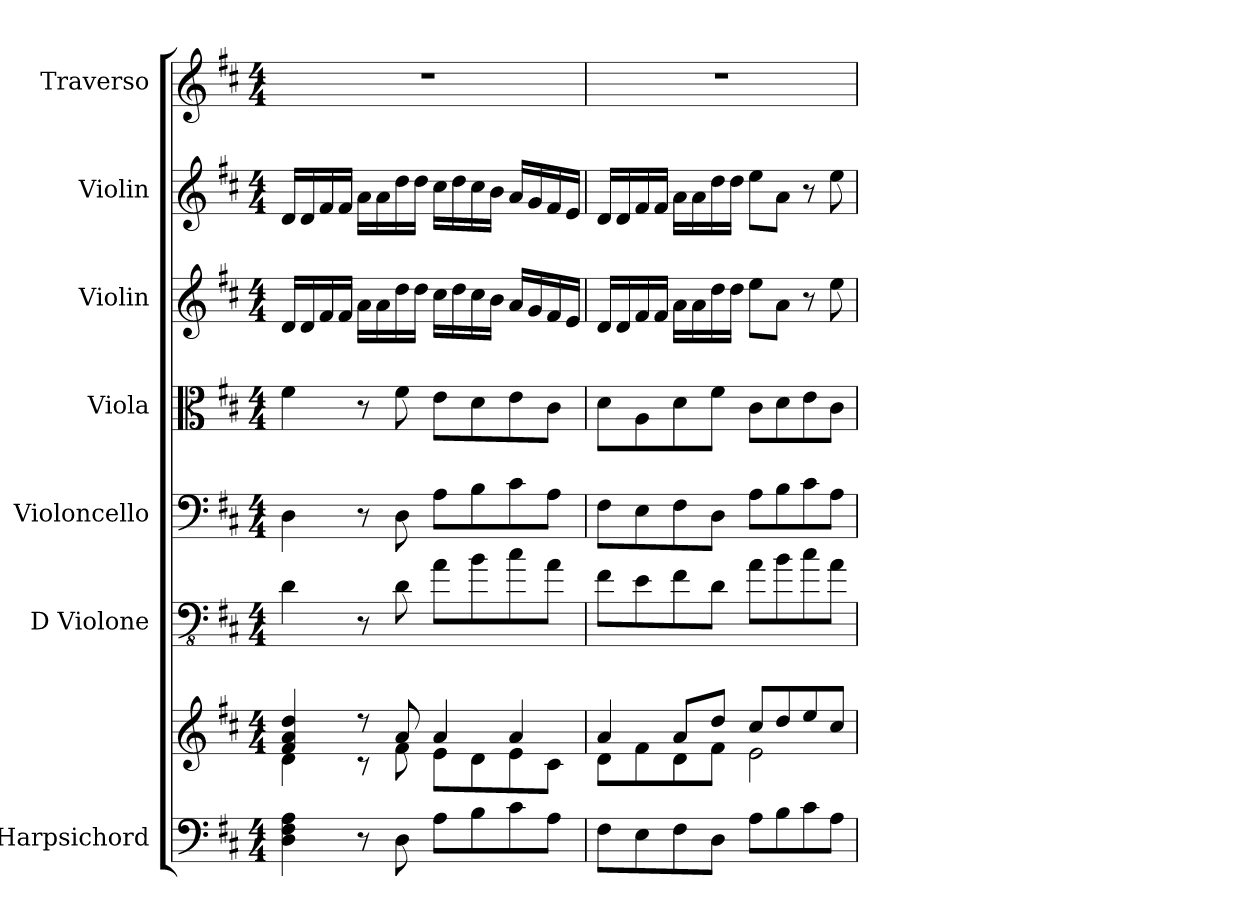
**kern	**kern	**kern	**kern	**kern	**kern	**kern	**kern
*part7	*part7	*part6	*part5	*part4	*part3	*part2	*part1
*staff8	*staff7	*staff6	*staff5	*staff4	*staff3	*staff2	*staff1
*I"Harpsichord	*	*I"D Violone	*I"Violoncello	*I"Viola	*I"Violin	*I"Violin	*I"Traverso
*I'Hch.	*	*I'D Vne.	*I'Vc.	*I'Vla.	*I'Vln.	*I'Vln.	*I'Trv.
*clefF4	*clefG2	*clefFv4	*clefF4	*clefC3	*clefG2	*clefG2	*clefG2
*	*	*ITrd7c12	*	*	*	*	*
*k[f#c#]	*k[f#c#]	*k[f#c#]	*k[f#c#]	*k[f#c#]	*k[f#c#]	*k[f#c#]	*k[f#c#]
*M4/4	*M4/4	*M4/4	*M4/4	*M4/4	*M4/4	*M4/4	*M4/4
*MM100	*MM100	*MM100	*MM100	*MM100	*MM100	*MM100	*MM100
=1	=1	=1	=1	=1	=1	=1	=1
*	*^	*	*	*	*	*	*
4D\ 4F#\ 4A\	4f#/ 4a/ 4dd/	4d\	4DD\	4D\	4f#\	16d/LL	16d/LL	1r
.	.	.	.	.	.	16d/	16d/	.
.	.	.	.	.	.	16f#/	16f#/	.
.	.	.	.	.	.	16f#/JJ	16f#/JJ	.
8r	8r	8r	8r	8r	8r	16a\LL	16a\LL	.
.	.	.	.	.	.	16a\	16a\	.
8D\	8a/	8f#\	8DD\	8D\	8f#\	16dd\	16dd\	.
.	.	.	.	.	.	16dd\JJ	16dd\JJ	.
8A\L	4a/	8e\L	8AA\L	8A\L	8e\L	16cc#\LL	16cc#\LL	.
.	.	.	.	.	.	16dd\	16dd\	.
8B\	.	8d\	8BB\	8B\	8d\	16cc#\	16cc#\	.
.	.	.	.	.	.	16b\JJ	16b\JJ	.
8c#\	4a/	8e\	8C#\	8c#\	8e\	16a/LL	16a/LL	.
.	.	.	.	.	.	16g/	16g/	.
8A\J	.	8c#\J	8AA\J	8A\J	8c#\J	16f#/	16f#/	.
.	.	.	.	.	.	16e/JJ	16e/JJ	.
=2	=2	=2	=2	=2	=2	=2	=2	=2
8F#\L	4a/	8d\L	8FF#\L	8F#\L	8d\L	16d/LL	16d/LL	1r
.	.	.	.	.	.	16d/	16d/	.
8E\	.	8f#\	8EE\	8E\	8A\	16f#/	16f#/	.
.	.	.	.	.	.	16f#/JJ	16f#/JJ	.
8F#\	8a/L	8d\	8FF#\	8F#\	8d\	16a\LL	16a\LL	.
.	.	.	.	.	.	16a\	16a\	.
8D\J	8dd/J	8f#\J	8DD\J	8D\J	8f#\J	16dd\	16dd\	.
.	.	.	.	.	.	16dd\JJ	16dd\JJ	.
8A\L	8cc#/L	2e\	8AA\L	8A\L	8c#\L	8ee\L	8ee\L	.
8B\	8dd/	.	8BB\	8B\	8d\	8a\J	8a\J	.
8c#\	8ee/	.	8C#\	8c#\	8e\	8r	8r	.
8A\J	8cc#/J	.	8AA\J	8A\J	8c#\J	8ee\	8ee\	.
*	*v	*v	*	*	*	*	*	*
=	=	=	=	=	=	=	=
*-	*-	*-	*-	*-	*-	*-	*-
